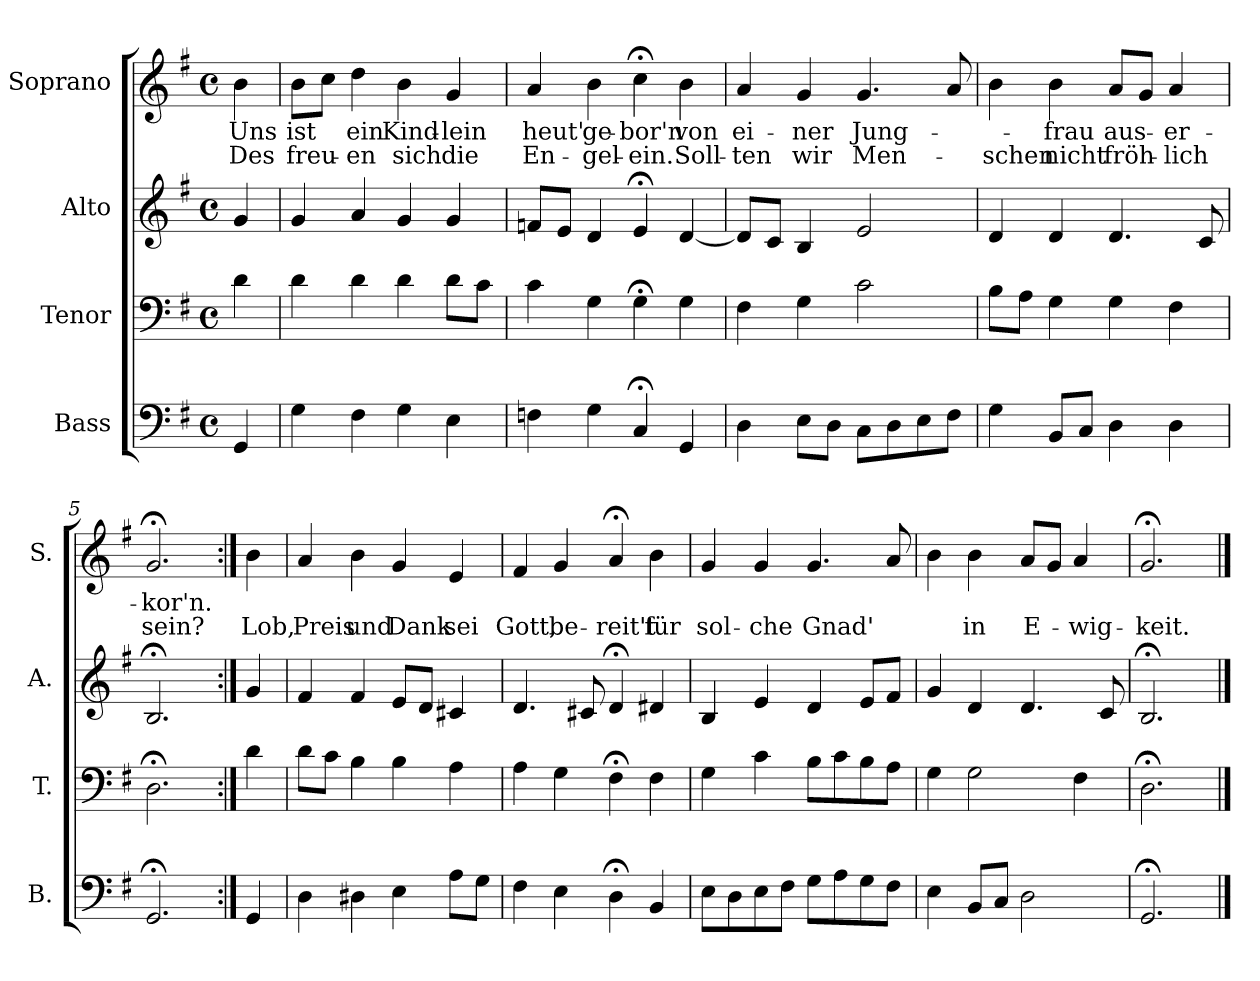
**kern	**kern	**kern	**kern	**text	**text
*part4	*part3	*part2	*part1	*part1	*part1
*staff4	*staff3	*staff2	*staff1	*staff1	*staff1
*I"Bass	*I"Tenor	*I"Alto	*I"Soprano	*	*
*I'B.	*I'T.	*I'A.	*I'S.	*	*
*clefF4	*clefF4	*clefG2	*clefG2	*	*
*k[f#]	*k[f#]	*k[f#]	*k[f#]	*	*
*G:	*G:	*G:	*G:	*	*
*M4/4	*M4/4	*M4/4	*M4/4	*	*
*met(c)	*met(c)	*met(c)	*met(c)	*	*
=	=	=	=	=	=
4GG/	4d\	4g/	4b\	Uns	Des
=1	=1	=1	=1	=1	=1
4G\	4d\	4g/	8b\L	ist	freu-
.	.	.	8cc\J	.	.
4F#\	4d\	4a/	4dd\	ein	-en
4G\	4d\	4g/	4b\	Kind-	sich
4E\	8d\L	4g/	4g/	-lein	die
.	8c\J	.	.	.	.
=2	=2	=2	=2	=2	=2
4Fn\	4c\	8fn/L	4a/	heut'	En-
.	.	8e/J	.	.	.
4G\	4G\	4d/	4b\	ge-	-gel-
4C;</	4G;<\	4e;</	4cc;<\	-bor'n	-ein.
4GG/	4G\	[4d/	4b\	von	Soll-
=3	=3	=3	=3	=3	=3
4D\	4F#\	8d/L]	4a/	ei-	-ten
.	.	8c/J	.	.	.
8E\L	4G\	4B/	4g/	-ner	wir
8D\J	.	.	.	.	.
8C\L	2c\	2e/	4.g/	Jung-	Men-
8D\	.	.	.	.	.
8E\	.	.	.	.	.
8F#\J	.	.	8a/	.	.
=4	=4	=4	=4	=4	=4
4G\	8B\L	4d/	4b\	.	-schen
.	8A\J	.	.	.	.
8BB/L	4G\	4d/	4b\	-frau	nicht
8C/J	.	.	.	.	.
4D\	4G\	4.d/	8a/L	aus-	fröh-
.	.	.	8g/J	.	.
4D\	4F#\	.	4a/	-er-	-lich
.	.	8c/	.	.	.
=5	=5	=5	=5	=5	=5
2.GG;</	2.D;<\	2.B;</	2.g;</	-kor'n.	sein?
!!LO:LB:g=z
=5a:|!	=5a:|!	=5a:|!	=5a:|!	=5a:|!	=5a:|!
4GG/	4d\	4g/	4b\	.	Lob,
=6	=6	=6	=6	=6	=6
4D\	8d\L	4f#/	4a/	.	Preis
.	8c\J	.	.	.	.
4D#X\	4B\	4f#/	4b\	.	und
4E\	4B\	8e/L	4g/	.	Dank
.	.	8d/J	.	.	.
8A\L	4A\	4c#X/	4e/	.	sei
8G\J	.	.	.	.	.
=7	=7	=7	=7	=7	=7
4F#\	4A\	4.d/	4f#/	.	Gott,
4E\	4G\	.	4g/	.	be-
.	.	8c#X/	.	.	.
4D;<\	4F#;<\	4d;</	4a;</	.	-reit't
4BB/	4F#\	4d#X/	4b\	.	für
=8	=8	=8	=8	=8	=8
8E\L	4G\	4B/	4g/	.	sol-
8D\	.	.	.	.	.
8E\	4c\	4e/	4g/	.	-che
8F#\J	.	.	.	.	.
8G\L	8B\L	4d/	4.g/	.	Gnad'
8A\	8c\	.	.	.	.
8G\	8B\	8e/L	.	.	.
8F#\J	8A\J	8f#/J	8a/	.	.
=9	=9	=9	=9	=9	=9
4E\	4G\	4g/	4b\	.	.
8BB/L	2G\	4d/	4b\	.	in
8C/J	.	.	.	.	.
2D\	.	4.d/	8a/L	.	E-
.	.	.	8g/J	.	.
.	4F#\	.	4a/	.	-wig-
.	.	8c/	.	.	.
=10	=10	=10	=10	=10	=10
2.GG;</	2.D;<\	2.B;</	2.g;</	.	-keit.
==	==	==	==	==	==
*-	*-	*-	*-	*-	*-
